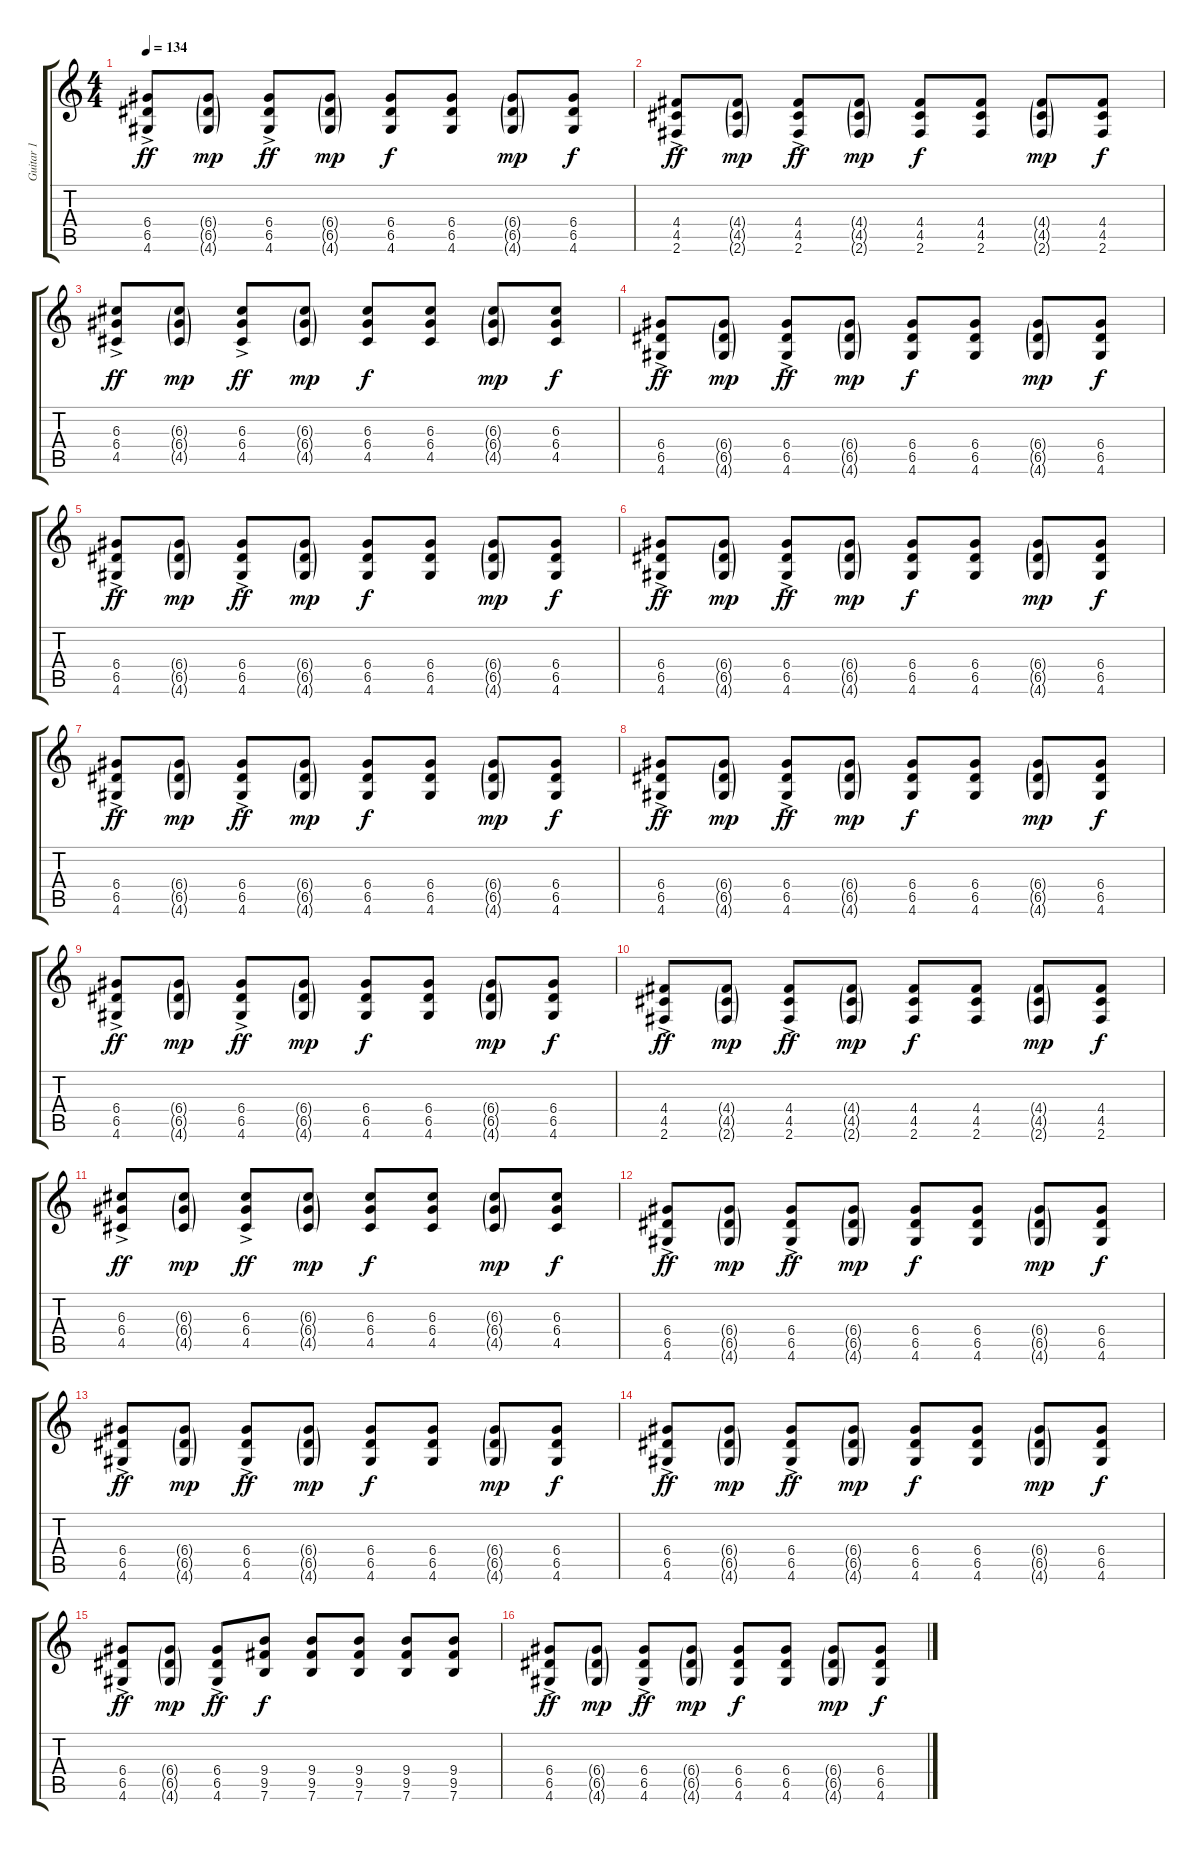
\track ("Guitar 1" "Guitar 1") {instrument electricguitarjazz}
\staff {score tabs}
\tuning (E4 B3 G3 D3 A2 E2) {hide}
\ts (4 4)
\tempo 134
\clef g2
\ks c
(6.4{ac} 6.5{ac} 4.6{ac}).8{dy ff} (6.4{g} 6.5{g} 4.6{g}).8{dy mp} (6.4{ac} 6.5{ac} 4.6{ac}).8{dy ff} (6.4{g} 6.5{g} 4.6{g}).8{dy mp} (6.4 6.5 4.6).8{dy f} (6.4 6.5 4.6).8 (6.4{g} 6.5{g} 4.6{g}).8{dy mp} (6.4 6.5 4.6).8{dy f} |
(4.4{ac} 4.5{ac} 2.6{ac}).8{dy ff} (4.4{g} 4.5{g} 2.6{g}).8{dy mp} (4.4{ac} 4.5{ac} 2.6{ac}).8{dy ff} (4.4{g} 4.5{g} 2.6{g}).8{dy mp} (4.4 4.5 2.6).8{dy f} (4.4 4.5 2.6).8 (4.4{g} 4.5{g} 2.6{g}).8{dy mp} (4.4 4.5 2.6).8{dy f} |
(6.3{ac} 6.4{ac} 4.5{ac}).8{dy ff} (6.3{g} 6.4{g} 4.5{g}).8{dy mp} (6.3{ac} 6.4{ac} 4.5{ac}).8{dy ff} (6.3{g} 6.4{g} 4.5{g}).8{dy mp} (6.3 6.4 4.5).8{dy f} (6.3 6.4 4.5).8 (6.3{g} 6.4{g} 4.5{g}).8{dy mp} (6.3 6.4 4.5).8{dy f} |
(6.4{ac} 6.5{ac} 4.6{ac}).8{dy ff} (6.4{g} 6.5{g} 4.6{g}).8{dy mp} (6.4{ac} 6.5{ac} 4.6{ac}).8{dy ff} (6.4{g} 6.5{g} 4.6{g}).8{dy mp} (6.4 6.5 4.6).8{dy f} (6.4 6.5 4.6).8 (6.4{g} 6.5{g} 4.6{g}).8{dy mp} (6.4 6.5 4.6).8{dy f} |
(6.4{ac} 6.5{ac} 4.6{ac}).8{dy ff} (6.4{g} 6.5{g} 4.6{g}).8{dy mp} (6.4{ac} 6.5{ac} 4.6{ac}).8{dy ff} (6.4{g} 6.5{g} 4.6{g}).8{dy mp} (6.4 6.5 4.6).8{dy f} (6.4 6.5 4.6).8 (6.4{g} 6.5{g} 4.6{g}).8{dy mp} (6.4 6.5 4.6).8{dy f} |
(6.4{ac} 6.5{ac} 4.6{ac}).8{dy ff} (6.4{g} 6.5{g} 4.6{g}).8{dy mp} (6.4{ac} 6.5{ac} 4.6{ac}).8{dy ff} (6.4{g} 6.5{g} 4.6{g}).8{dy mp} (6.4 6.5 4.6).8{dy f} (6.4 6.5 4.6).8 (6.4{g} 6.5{g} 4.6{g}).8{dy mp} (6.4 6.5 4.6).8{dy f} |
(6.4{ac} 6.5{ac} 4.6{ac}).8{dy ff} (6.4{g} 6.5{g} 4.6{g}).8{dy mp} (6.4{ac} 6.5{ac} 4.6{ac}).8{dy ff} (6.4{g} 6.5{g} 4.6{g}).8{dy mp} (6.4 6.5 4.6).8{dy f} (6.4 6.5 4.6).8 (6.4{g} 6.5{g} 4.6{g}).8{dy mp} (6.4 6.5 4.6).8{dy f} |
(6.4{ac} 6.5{ac} 4.6{ac}).8{dy ff} (6.4{g} 6.5{g} 4.6{g}).8{dy mp} (6.4{ac} 6.5{ac} 4.6{ac}).8{dy ff} (6.4{g} 6.5{g} 4.6{g}).8{dy mp} (6.4 6.5 4.6).8{dy f} (6.4 6.5 4.6).8 (6.4{g} 6.5{g} 4.6{g}).8{dy mp} (6.4 6.5 4.6).8{dy f} |
(6.4{ac} 6.5{ac} 4.6{ac}).8{dy ff} (6.4{g} 6.5{g} 4.6{g}).8{dy mp} (6.4{ac} 6.5{ac} 4.6{ac}).8{dy ff} (6.4{g} 6.5{g} 4.6{g}).8{dy mp} (6.4 6.5 4.6).8{dy f} (6.4 6.5 4.6).8 (6.4{g} 6.5{g} 4.6{g}).8{dy mp} (6.4 6.5 4.6).8{dy f} |
(4.4{ac} 4.5{ac} 2.6{ac}).8{dy ff} (4.4{g} 4.5{g} 2.6{g}).8{dy mp} (4.4{ac} 4.5{ac} 2.6{ac}).8{dy ff} (4.4{g} 4.5{g} 2.6{g}).8{dy mp} (4.4 4.5 2.6).8{dy f} (4.4 4.5 2.6).8 (4.4{g} 4.5{g} 2.6{g}).8{dy mp} (4.4 4.5 2.6).8{dy f} |
(6.3{ac} 6.4{ac} 4.5{ac}).8{dy ff} (6.3{g} 6.4{g} 4.5{g}).8{dy mp} (6.3{ac} 6.4{ac} 4.5{ac}).8{dy ff} (6.3{g} 6.4{g} 4.5{g}).8{dy mp} (6.3 6.4 4.5).8{dy f} (6.3 6.4 4.5).8 (6.3{g} 6.4{g} 4.5{g}).8{dy mp} (6.3 6.4 4.5).8{dy f} |
(6.4{ac} 6.5{ac} 4.6{ac}).8{dy ff} (6.4{g} 6.5{g} 4.6{g}).8{dy mp} (6.4{ac} 6.5{ac} 4.6{ac}).8{dy ff} (6.4{g} 6.5{g} 4.6{g}).8{dy mp} (6.4 6.5 4.6).8{dy f} (6.4 6.5 4.6).8 (6.4{g} 6.5{g} 4.6{g}).8{dy mp} (6.4 6.5 4.6).8{dy f} |
(6.4{ac} 6.5{ac} 4.6{ac}).8{dy ff} (6.4{g} 6.5{g} 4.6{g}).8{dy mp} (6.4{ac} 6.5{ac} 4.6{ac}).8{dy ff} (6.4{g} 6.5{g} 4.6{g}).8{dy mp} (6.4 6.5 4.6).8{dy f} (6.4 6.5 4.6).8 (6.4{g} 6.5{g} 4.6{g}).8{dy mp} (6.4 6.5 4.6).8{dy f} |
(6.4{ac} 6.5{ac} 4.6{ac}).8{dy ff} (6.4{g} 6.5{g} 4.6{g}).8{dy mp} (6.4{ac} 6.5{ac} 4.6{ac}).8{dy ff} (6.4{g} 6.5{g} 4.6{g}).8{dy mp} (6.4 6.5 4.6).8{dy f} (6.4 6.5 4.6).8 (6.4{g} 6.5{g} 4.6{g}).8{dy mp} (6.4 6.5 4.6).8{dy f} |
(6.4{ac} 6.5{ac} 4.6{ac}).8{dy ff} (6.4{g} 6.5{g} 4.6{g}).8{dy mp} (6.4{ac} 6.5{ac} 4.6{ac}).8{dy ff} (9.4 9.5 7.6).8{dy f} (9.4 9.5 7.6).8 (9.4 9.5 7.6).8 (9.4 9.5 7.6).8 (9.4 9.5 7.6).8 |
(6.4{ac} 6.5{ac} 4.6{ac}).8{dy ff} (6.4{g} 6.5{g} 4.6{g}).8{dy mp} (6.4{ac} 6.5{ac} 4.6{ac}).8{dy ff} (6.4{g} 6.5{g} 4.6{g}).8{dy mp} (6.4 6.5 4.6).8{dy f} (6.4 6.5 4.6).8 (6.4{g} 6.5{g} 4.6{g}).8{dy mp} (6.4 6.5 4.6).8{dy f}
